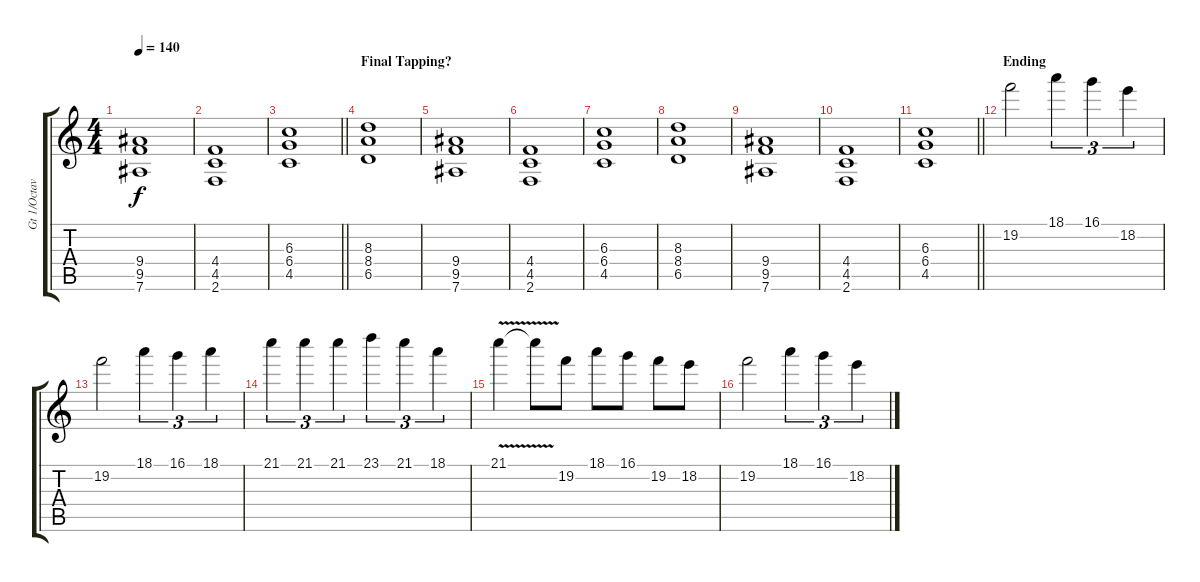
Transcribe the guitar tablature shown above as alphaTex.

\track ("Gt 1/Octaver" "Gt 1/Octav") {instrument overdrivenguitar}
\staff {score tabs}
\tuning (Eb4 Bb3 Gb3 Db3 Ab2 Eb2) {hide}
\ts (4 4)
\tempo 140
\clef g2
\ks c
(9.4 9.5 7.6).1{dy f} |
(4.4 4.5 2.6).1 |
\barLineRight lightlight
(6.3 6.4 4.5).1 |
\section ("" "Final Tapping?")
(8.3 8.4 6.5).1 |
(9.4 9.5 7.6).1 |
(4.4 4.5 2.6).1 |
(6.3 6.4 4.5).1 |
(8.3 8.4 6.5).1 |
(9.4 9.5 7.6).1 |
(4.4 4.5 2.6).1 |
\barLineRight lightlight
(6.3 6.4 4.5).1 |
\section ("" "Ending")
19.2.2 18.1.4{tu (3 2)} 16.1.4{tu (3 2)} 18.2.4{tu (3 2)} |
19.2.2 18.1.4{tu (3 2)} 16.1.4{tu (3 2)} 18.1.4{tu (3 2)} |
21.1.4{tu (3 2)} 21.1.4{tu (3 2)} 21.1.4{tu (3 2)} 23.1.4{tu (3 2)} 21.1.4{tu (3 2)} 18.1.4{tu (3 2)} |
21.1{v}.4 21.1{t}.8 19.2.8 18.1.8 16.1.8 19.2.8 18.2.8 |
19.2.2 18.1.4{tu (3 2)} 16.1.4{tu (3 2)} 18.2.4{tu (3 2)}
